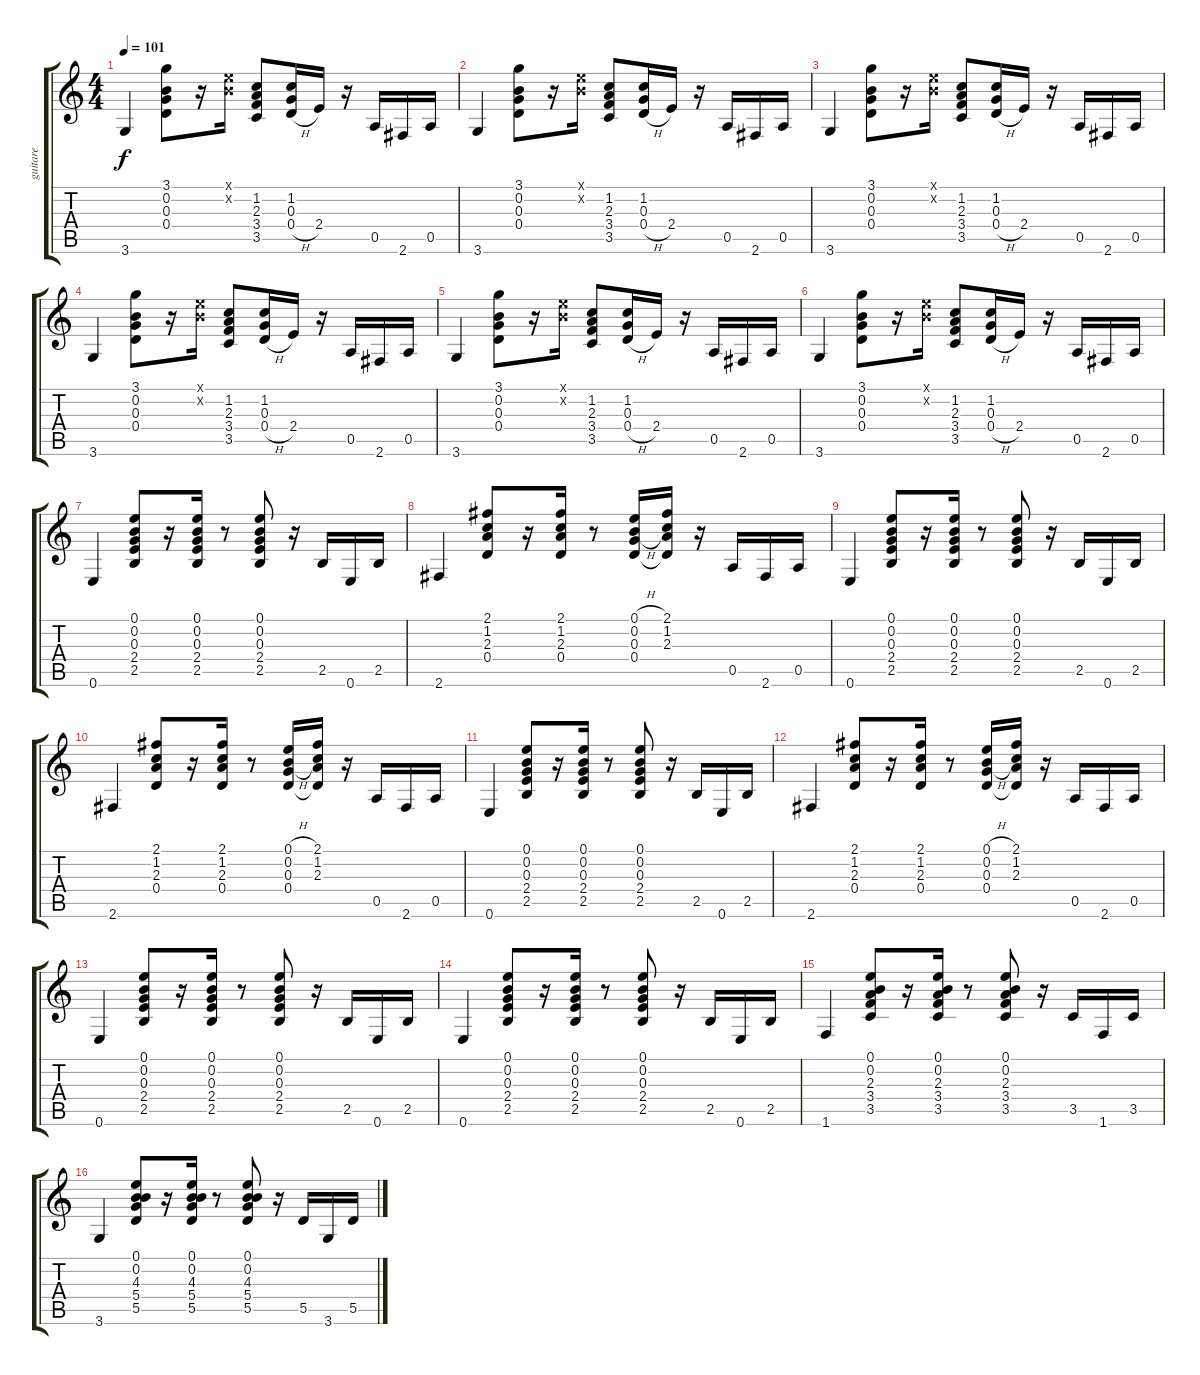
\track ("guitare" "guitare") {instrument acousticguitarsteel}
\staff {score tabs}
\tuning (E4 B3 G3 D3 A2 E2) {hide}
\ts (4 4)
\tempo 101
\clef g2
\ks c
3.6.4{dy f} (3.1 0.2 0.3 0.4).8 r.16 (0.1{x} 0.2{x}).16 (1.2 2.3 3.4 3.5).8 (1.2 0.3 0.4{h}).16 2.4.16 r.16 0.5.16 2.6.16 0.5.16 |
3.6.4 (3.1 0.2 0.3 0.4).8 r.16 (0.1{x} 0.2{x}).16 (1.2 2.3 3.4 3.5).8 (1.2 0.3 0.4{h}).16 2.4.16 r.16 0.5.16 2.6.16 0.5.16 |
3.6.4 (3.1 0.2 0.3 0.4).8 r.16 (0.1{x} 0.2{x}).16 (1.2 2.3 3.4 3.5).8 (1.2 0.3 0.4{h}).16 2.4.16 r.16 0.5.16 2.6.16 0.5.16 |
3.6.4 (3.1 0.2 0.3 0.4).8 r.16 (0.1{x} 0.2{x}).16 (1.2 2.3 3.4 3.5).8 (1.2 0.3 0.4{h}).16 2.4.16 r.16 0.5.16 2.6.16 0.5.16 |
3.6.4 (3.1 0.2 0.3 0.4).8 r.16 (0.1{x} 0.2{x}).16 (1.2 2.3 3.4 3.5).8 (1.2 0.3 0.4{h}).16 2.4.16 r.16 0.5.16 2.6.16 0.5.16 |
3.6.4 (3.1 0.2 0.3 0.4).8 r.16 (0.1{x} 0.2{x}).16 (1.2 2.3 3.4 3.5).8 (1.2 0.3 0.4{h}).16 2.4.16 r.16 0.5.16 2.6.16 0.5.16 |
0.6.4 (0.1 0.2 0.3 2.4 2.5).8 r.16 (0.1 0.2 0.3 2.4 2.5).16 r.8 (0.1 0.2 0.3 2.4 2.5).8 r.16 2.5.16 0.6.16 2.5.16 |
2.6.4 (2.1 1.2 2.3 0.4).8 r.16 (2.1 1.2 2.3 0.4).16 r.8 (0.1{h} 0.2{h} 0.3{h} 0.4).16 (2.1 1.2 2.3 0.4{t}).16 r.16 0.5.16 2.6.16 0.5.16 |
0.6.4 (0.1 0.2 0.3 2.4 2.5).8 r.16 (0.1 0.2 0.3 2.4 2.5).16 r.8 (0.1 0.2 0.3 2.4 2.5).8 r.16 2.5.16 0.6.16 2.5.16 |
2.6.4 (2.1 1.2 2.3 0.4).8 r.16 (2.1 1.2 2.3 0.4).16 r.8 (0.1{h} 0.2{h} 0.3{h} 0.4).16 (2.1 1.2 2.3 0.4{t}).16 r.16 0.5.16 2.6.16 0.5.16 |
0.6.4 (0.1 0.2 0.3 2.4 2.5).8 r.16 (0.1 0.2 0.3 2.4 2.5).16 r.8 (0.1 0.2 0.3 2.4 2.5).8 r.16 2.5.16 0.6.16 2.5.16 |
2.6.4 (2.1 1.2 2.3 0.4).8 r.16 (2.1 1.2 2.3 0.4).16 r.8 (0.1{h} 0.2{h} 0.3{h} 0.4).16 (2.1 1.2 2.3 0.4{t}).16 r.16 0.5.16 2.6.16 0.5.16 |
0.6.4 (0.1 0.2 0.3 2.4 2.5).8 r.16 (0.1 0.2 0.3 2.4 2.5).16 r.8 (0.1 0.2 0.3 2.4 2.5).8 r.16 2.5.16 0.6.16 2.5.16 |
0.6.4 (0.1 0.2 0.3 2.4 2.5).8 r.16 (0.1 0.2 0.3 2.4 2.5).16 r.8 (0.1 0.2 0.3 2.4 2.5).8 r.16 2.5.16 0.6.16 2.5.16 |
1.6.4 (0.1 0.2 2.3 3.4 3.5).8 r.16 (0.1 0.2 2.3 3.4 3.5).16 r.8 (0.1 0.2 2.3 3.4 3.5).8 r.16 3.5.16 1.6.16 3.5.16 |
3.6.4 (0.1 0.2 4.3 5.4 5.5).8 r.16 (0.1 0.2 4.3 5.4 5.5).16 r.8 (0.1 0.2 4.3 5.4 5.5).8 r.16 5.5.16 3.6.16 5.5.16
